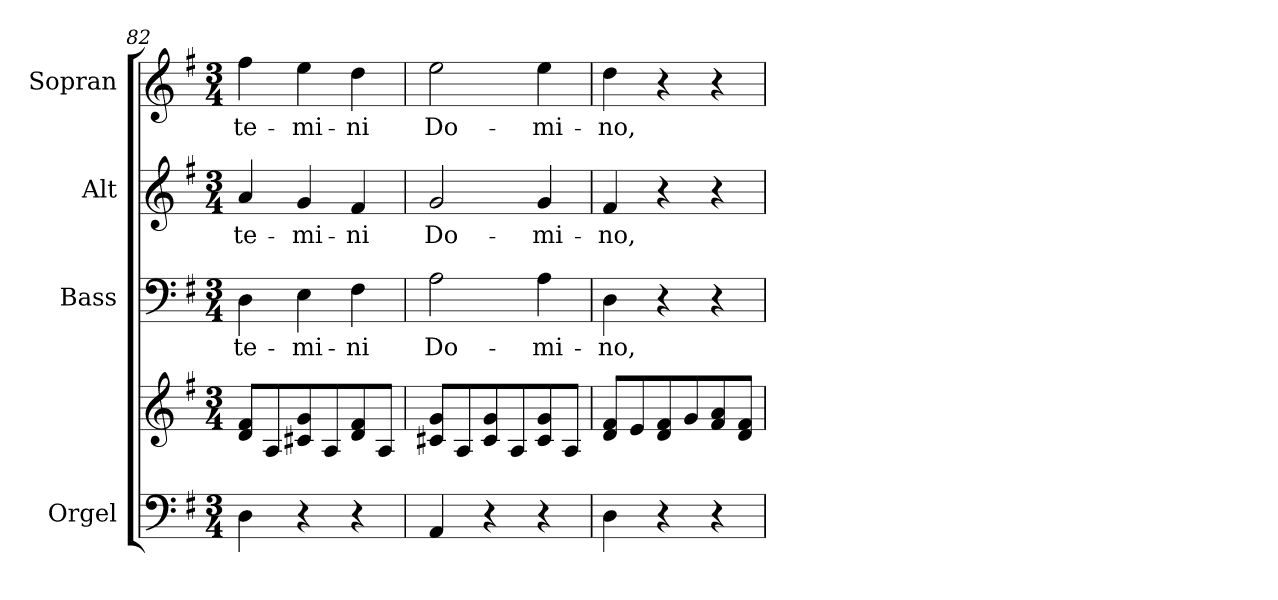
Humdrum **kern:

**kern	**kern	**kern	**text	**kern	**text	**kern	**text
*part4	*part4	*part3	*part3	*part2	*part2	*part1	*part1
*staff5	*staff4	*staff3	*staff3	*staff2	*staff2	*staff1	*staff1
*I"Orgel	*	*I"Bass	*	*I"Alt	*	*I"Sopran	*
*I'Org.	*	*I'B.	*	*I'A.	*	*I'S.	*
!!LO:LB:g=z
*clefF4	*clefG2	*clefF4	*	*clefG2	*	*clefG2	*
*k[f#]	*k[f#]	*k[f#]	*	*k[f#]	*	*k[f#]	*
*G:	*G:	*G:	*	*G:	*	*G:	*
*M3/4	*M3/4	*M3/4	*	*M3/4	*	*M3/4	*
=82	=82	=82	=82	=82	=82	=82	=82
!	!	!	!LO:LY:b	!	!LO:LY:b	!	!LO:LY:b
4D\	8d/ 8f#/L	4D\	-te-	4a/	-te-	4ff#\	-te-
.	8A/	.	.	.	.	.	.
!	!	!	!LO:LY:b	!	!LO:LY:b	!	!LO:LY:b
4r	8c#X/ 8g/	4E\	-mi-	4g/	-mi-	4ee\	-mi-
.	8A/	.	.	.	.	.	.
!	!	!	!LO:LY:b	!	!LO:LY:b	!	!LO:LY:b
4r	8d/ 8f#/	4F#\	-ni	4f#/	-ni	4dd\	-ni
.	8A/J	.	.	.	.	.	.
=83	=83	=83	=83	=83	=83	=83	=83
!	!	!	!LO:LY:b	!	!LO:LY:b	!	!LO:LY:b
4AA/	8c#X/ 8g/L	2A\	Do-	2g/	Do-	2ee\	Do-
.	8A/	.	.	.	.	.	.
4r	8c#/ 8g/	.	.	.	.	.	.
.	8A/	.	.	.	.	.	.
!	!	!	!LO:LY:b	!	!LO:LY:b	!	!LO:LY:b
4r	8c#/ 8g/	4A\	-mi-	4g/	-mi-	4ee\	-mi-
.	8A/J	.	.	.	.	.	.
=84	=84	=84	=84	=84	=84	=84	=84
!	!	!	!LO:LY:b	!	!LO:LY:b	!	!LO:LY:b
4D\	8d/ 8f#/L	4D\	-no,	4f#/	-no,	4dd\	-no,
.	8e/	.	.	.	.	.	.
4r	8d/ 8f#/	4r	.	4r	.	4r	.
.	8g/	.	.	.	.	.	.
4r	8f#/ 8a/	4r	.	4r	.	4r	.
.	8d/ 8f#/J	.	.	.	.	.	.
=	=	=	=	=	=	=	=
*-	*-	*-	*-	*-	*-	*-	*-
